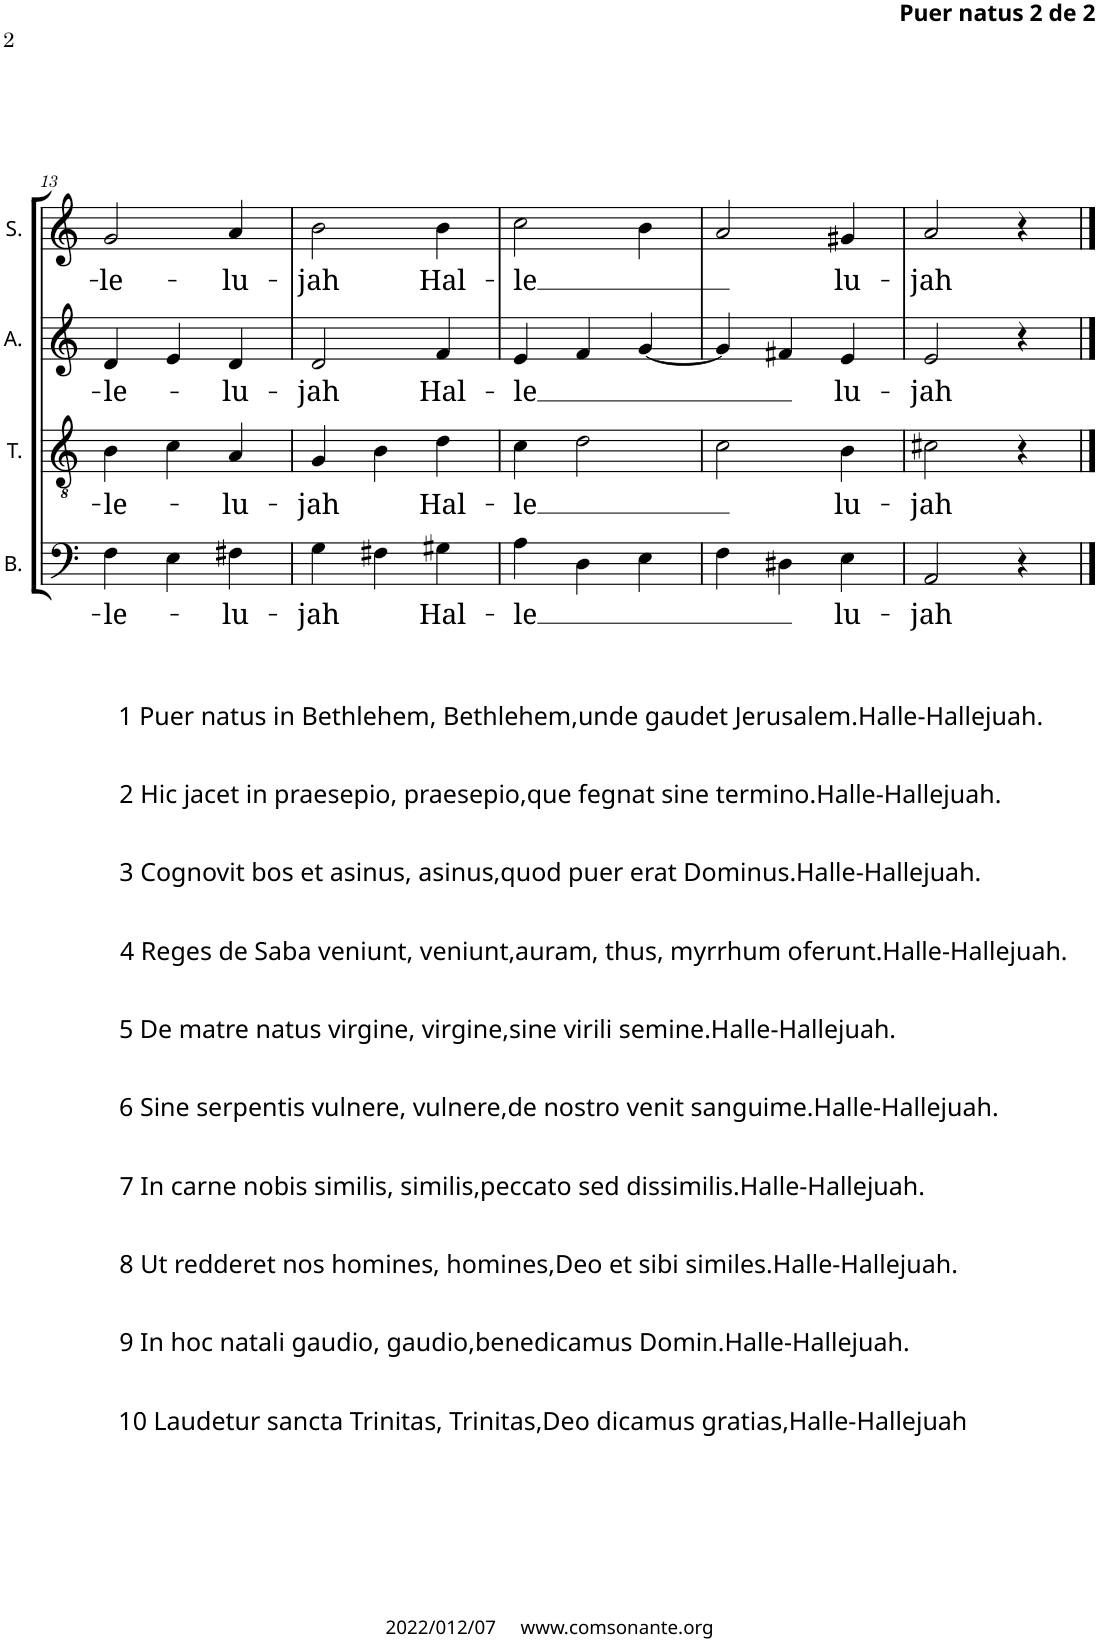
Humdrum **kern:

**kern	**text	**kern	**text	**kern	**text	**kern	**text
*part4	*part4	*part3	*part3	*part2	*part2	*part1	*part1
*staff4	*staff4	*staff3	*staff3	*staff2	*staff2	*staff1	*staff1
*I"Bass	*	*I"Tenor	*	*I"Alto	*	*I"Soprano	*
*I'B.	*	*I'T.	*	*I'A.	*	*I'S.	*
!!LO:PB:g=z
*clefF4	*	*clefGv2	*	*clefG2	*	*clefG2	*
*k[]	*	*k[]	*	*k[]	*	*k[]	*
*M3/4	*	*M3/4	*	*M3/4	*	*M3/4	*
=13	=13	=13	=13	=13	=13	=13	=13
!LO:TX:b:t=1 Puer natus in Bethlehem, Bethlehem,unde gaudet Jerusalem.Halle-Hallejuah.	!	!	!	!	!	!	!
!LO:TX:b:t=2 Hic jacet in praesepio, praesepio,que fegnat sine termino.Halle-Hallejuah.	!	!	!	!	!	!	!
!LO:TX:b:t=3 Cognovit bos et asinus, asinus,quod puer erat Dominus.Halle-Hallejuah.	!	!	!	!	!	!	!
!LO:TX:b:t=4 Reges de Saba veniunt, veniunt,auram, thus, myrrhum oferunt.Halle-Hallejuah.	!	!	!	!	!	!	!
!LO:TX:b:t=5 De matre natus virgine, virgine,sine virili semine.Halle-Hallejuah.	!	!	!	!	!	!	!
!LO:TX:b:t=6 Sine serpentis vulnere, vulnere,de nostro venit sanguime.Halle-Hallejuah.	!	!	!	!	!	!	!
!LO:TX:b:t=7 In carne nobis similis, similis,peccato sed dissimilis.Halle-Hallejuah.	!	!	!	!	!	!	!
!LO:TX:b:t=8 Ut redderet nos homines, homines,Deo et sibi similes.Halle-Hallejuah.	!	!	!	!	!	!	!
!LO:TX:b:t=9 In hoc natali gaudio, gaudio,benedicamus Domin.Halle-Hallejuah.	!	!	!	!	!	!	!
!LO:TX:b:t=10 Laudetur sancta Trinitas, Trinitas,Deo dicamus gratias,Halle-Hallejuah	!	!	!	!	!	!	!
!	!LO:LY:b	!	!LO:LY:b	!	!LO:LY:b	!	!LO:LY:b
4F\	-le-	4B\	-le-	4d/	-le-	2g/	-le-
4E\	.	4c\	.	4e/	.	.	.
!	!LO:LY:b	!	!LO:LY:b	!	!LO:LY:b	!	!LO:LY:b
4F#X\	-lu-	4A/	-lu-	4d/	-lu-	4a/	-lu-
=14	=14	=14	=14	=14	=14	=14	=14
!	!LO:LY:b	!	!LO:LY:b	!	!LO:LY:b	!	!LO:LY:b
4G\	-jah	4G/	-jah	2d/	-jah	2b\	-jah
4F#X\	.	4B\	.	.	.	.	.
!	!LO:LY:b	!	!LO:LY:b	!	!LO:LY:b	!	!LO:LY:b
4G#X\	Hal-	4d\	Hal-	4f/	Hal-	4b\	Hal-
=15	=15	=15	=15	=15	=15	=15	=15
!	!LO:LY:b	!	!LO:LY:b	!	!LO:LY:b	!	!LO:LY:b
4A\	-le	4c\	-le	4e/	-le	2cc\	-le
4D\	.	2d\	.	4f/	.	.	.
4E\	.	.	.	[<4g/	.	4b\	.
=16	=16	=16	=16	=16	=16	=16	=16
4F\	.	2c\	.	4g/]	.	2a/	.
4D#X\	.	.	.	4f#X/	.	.	.
!	!LO:LY:b	!	!LO:LY:b	!	!LO:LY:b	!	!LO:LY:b
4E\	lu-	4B\	lu-	4e/	lu-	4g#X/	lu-
=17	=17	=17	=17	=17	=17	=17	=17
!	!LO:LY:b	!	!LO:LY:b	!	!LO:LY:b	!	!LO:LY:b
2AA/	-jah	2c#X\	-jah	2e/	-jah	2a/	-jah
4r	.	4r	.	4r	.	4r	.
==	==	==	==	==	==	==	==
*-	*-	*-	*-	*-	*-	*-	*-
